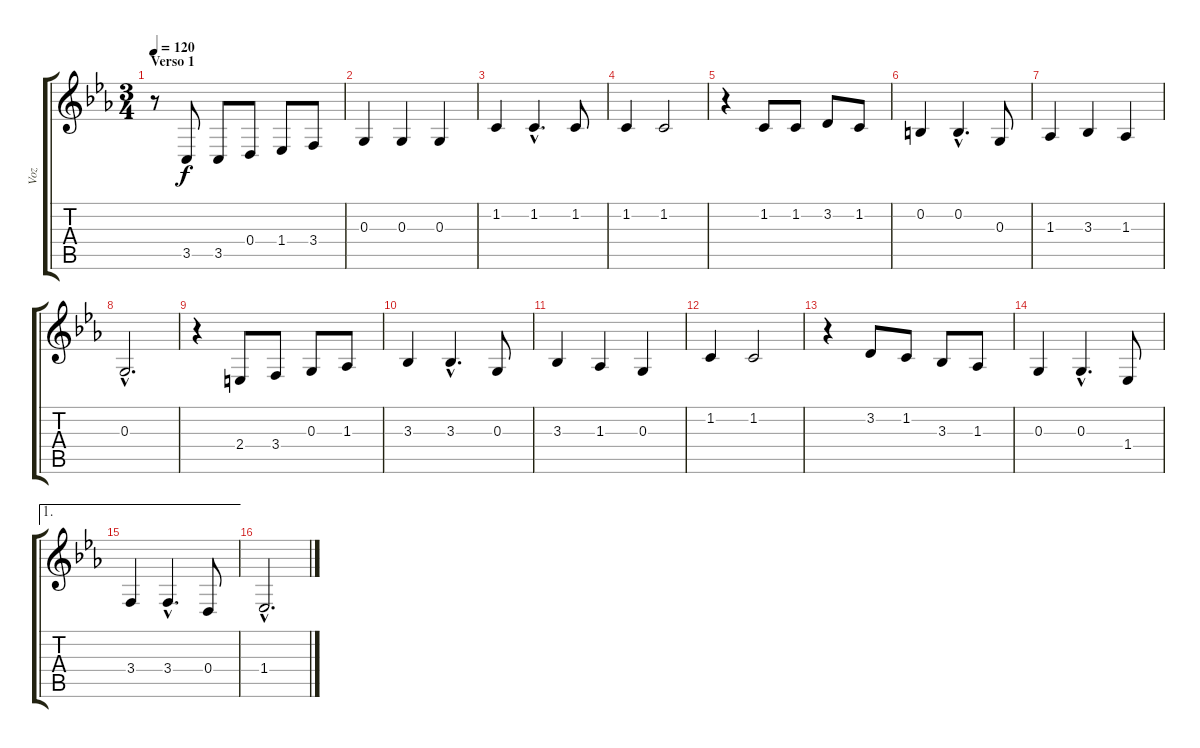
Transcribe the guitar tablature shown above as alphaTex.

\track ("Voz" "Voz") {instrument violin}
\staff {score tabs}
\tuning (E4 B3 G3 D3 A2 E2) {hide}
\ts (3 4)
\section ("" "Verso 1")
\tempo 120
\clef g2
\ks eb
r.8{dy f} 3.5.8 3.5.8 0.4.8 1.4.8 3.4.8 |
0.3.4 0.3.4 0.3.4 |
1.2.4 1.2{hac}.4{d} 1.2.8 |
1.2.4 1.2.2 |
r.4 1.2.8 1.2.8 3.2.8 1.2.8 |
0.2.4 0.2{hac}.4{d} 0.3.8 |
1.3.4 3.3.4 1.3.4 |
0.3{hac}.2{d} |
r.4 2.4.8 3.4.8 0.3.8 1.3.8 |
3.3.4 3.3{hac}.4{d} 0.3.8 |
3.3.4 1.3.4 0.3.4 |
1.2.4 1.2.2 |
r.4 3.2.8 1.2.8 3.3.8 1.3.8 |
0.3.4 0.3{hac}.4{d} 1.4.8 |
\ae 1
3.4.4 3.4{hac}.4{d} 0.4.8 |
1.4{hac}.2{d}
